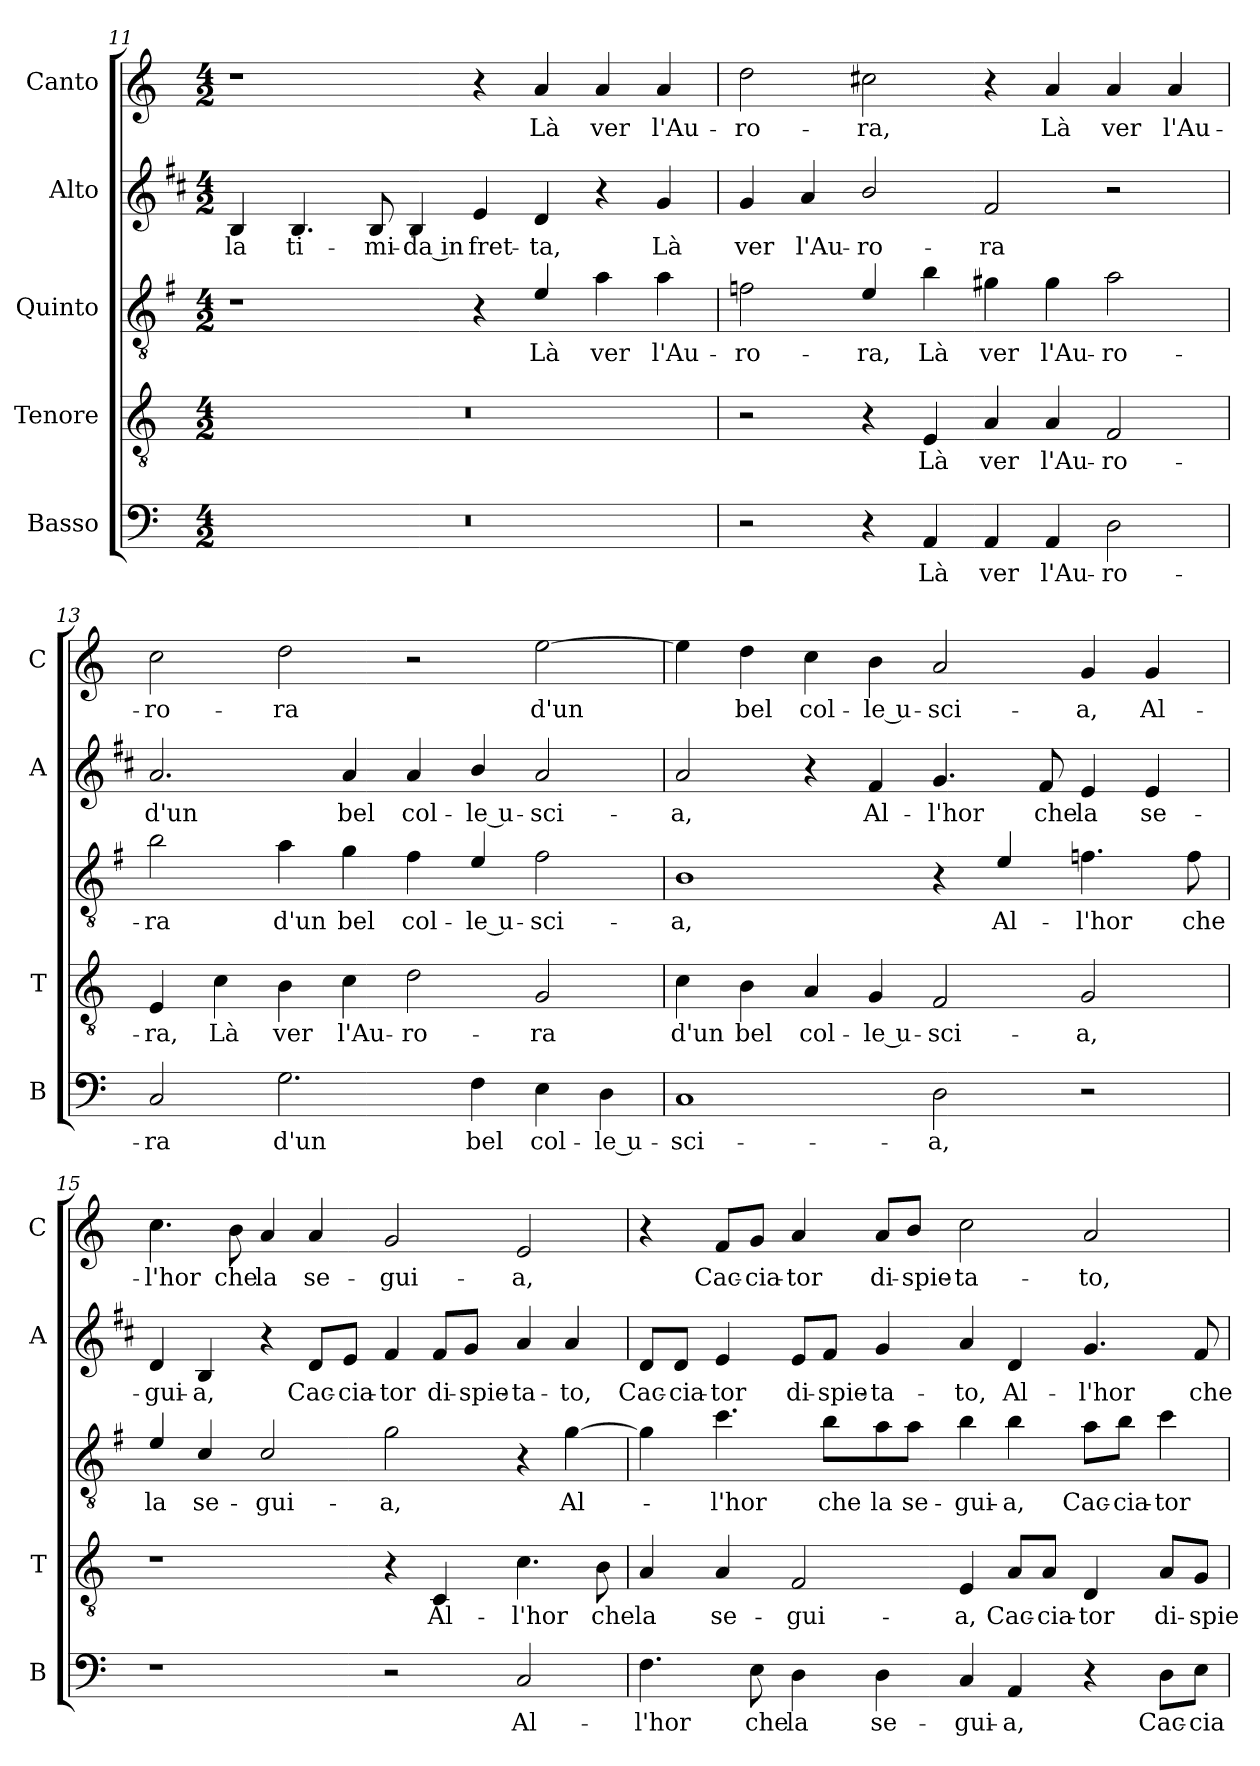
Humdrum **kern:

**kern	**text	**kern	**text	**kern	**text	**kern	**text	**kern	**text
*part5	*part5	*part4	*part4	*part3	*part3	*part2	*part2	*part1	*part1
*staff5	*staff5	*staff4	*staff4	*staff3	*staff3	*staff2	*staff2	*staff1	*staff1
*I"Basso	*	*I"Tenore	*	*I"Quinto	*	*I"Alto	*	*I"Canto	*
*I'B	*	*I'T	*	*	*	*I'A	*	*I'C	*
*clefF4	*	*clefGv2	*	*clefGv2	*	*clefG2	*	*clefG2	*
*	*	*	*	*ITrd4c7	*	*ITrd1c2	*	*	*
*k[]	*	*k[]	*	*k[]	*	*k[]	*	*k[]	*
*C:	*	*C:	*	*C:	*	*C:	*	*C:	*
*M4/2	*	*M4/2	*	*M4/2	*	*M4/2	*	*M4/2	*
=11	=11	=11	=11	=11	=11	=11	=11	=11	=11
!	!	!	!	!	!	!	!LO:LY:b	!	!
0r	.	0r	.	1r	.	4A/	-la	1r	.
!	!	!	!	!	!	!	!LO:LY:b	!	!
.	.	.	.	.	.	4.A/	ti-	.	.
!	!	!	!	!	!	!	!LO:LY:b	!	!
.	.	.	.	.	.	8A/	-mi-	.	.
!	!	!	!	!	!	!	!LO:LY:b	!	!
.	.	.	.	.	.	4A/	-da in	.	.
!	!	!	!	!	!	!	!LO:LY:b	!	!
.	.	.	.	4r	.	4d/	fret-	4r	.
!	!	!	!	!	!LO:LY:b	!	!LO:LY:b	!	!LO:LY:b
.	.	.	.	4A/	Là	4c/	-ta,	4a/	Là
!	!	!	!	!	!LO:LY:b	!	!	!	!LO:LY:b
.	.	.	.	4d\	ver	4r	.	4a/	ver
!	!	!	!	!	!LO:LY:b	!	!LO:LY:b	!	!LO:LY:b
.	.	.	.	4d\	l'Au-	4f/	Là	4a/	l'Au-
!!LO:PB:g=z
=12	=12	=12	=12	=12	=12	=12	=12	=12	=12
!	!	!	!	!	!LO:LY:b	!	!LO:LY:b	!	!LO:LY:b
2r	.	2r	.	2B-X\	-ro-	4f/	ver	2dd\	-ro-
!	!	!	!	!	!	!	!LO:LY:b	!	!
.	.	.	.	.	.	4g/	l'Au-	.	.
!	!	!	!	!	!LO:LY:b	!	!LO:LY:b	!	!LO:LY:b
4r	.	4r	.	4A/	-ra,	2a/	-ro-	2cc#X\	-ra,
!	!LO:LY:b	!	!LO:LY:b	!	!LO:LY:b	!	!	!	!
4AA/	Là	4E/	Là	4e\	Là	.	.	.	.
!	!LO:LY:b	!	!LO:LY:b	!	!LO:LY:b	!	!LO:LY:b	!	!
4AA/	ver	4A/	ver	4c#X\	ver	2e/	-ra	4r	.
!	!LO:LY:b	!	!LO:LY:b	!	!LO:LY:b	!	!	!	!LO:LY:b
4AA/	l'Au-	4A/	l'Au-	4c#\	l'Au-	.	.	4a/	Là
!	!LO:LY:b	!	!LO:LY:b	!	!LO:LY:b	!	!	!	!LO:LY:b
2D\	-ro-	2F/	-ro-	2d\	-ro-	2r	.	4a/	ver
!	!	!	!	!	!	!	!	!	!LO:LY:b
.	.	.	.	.	.	.	.	4a/	l'Au-
=13	=13	=13	=13	=13	=13	=13	=13	=13	=13
!	!LO:LY:b	!	!LO:LY:b	!	!LO:LY:b	!	!LO:LY:b	!	!LO:LY:b
2C/	-ra	4E/	-ra,	2e\	-ra	2.g/	d'un	2cc\	-ro-
!	!	!	!LO:LY:b	!	!	!	!	!	!
.	.	4c\	Là	.	.	.	.	.	.
!	!LO:LY:b	!	!LO:LY:b	!	!LO:LY:b	!	!	!	!LO:LY:b
2.G\	d'un	4B\	ver	4d\	d'un	.	.	2dd\	-ra
!	!	!	!LO:LY:b	!	!LO:LY:b	!	!LO:LY:b	!	!
.	.	4c\	l'Au-	4c\	bel	4g/	bel	.	.
!	!	!	!LO:LY:b	!	!LO:LY:b	!	!LO:LY:b	!	!
.	.	2d\	-ro-	4B\	col-	4g/	col-	2r	.
!	!LO:LY:b	!	!	!	!LO:LY:b	!	!LO:LY:b	!	!
4F\	bel	.	.	4A/	-le u-	4a/	-le u-	.	.
!	!LO:LY:b	!	!LO:LY:b	!	!LO:LY:b	!	!LO:LY:b	!	!LO:LY:b
4E\	col-	2G/	-ra	2B\	-sci-	2g/	-sci-	[2ee\	d'un
!	!LO:LY:b	!	!	!	!	!	!	!	!
4D\	-le u-	.	.	.	.	.	.	.	.
=14	=14	=14	=14	=14	=14	=14	=14	=14	=14
!	!LO:LY:b	!	!LO:LY:b	!	!LO:LY:b	!	!LO:LY:b	!	!
1C	-sci-	4c\	d'un	1E	-a,	2g/	-a,	4ee\]	.
!	!	!	!LO:LY:b	!	!	!	!	!	!LO:LY:b
.	.	4B\	bel	.	.	.	.	4dd\	bel
!	!	!	!LO:LY:b	!	!	!	!	!	!LO:LY:b
.	.	4A/	col-	.	.	4r	.	4cc\	col-
!	!	!	!LO:LY:b	!	!	!	!LO:LY:b	!	!LO:LY:b
.	.	4G/	-le u-	.	.	4e/	Al-	4b\	-le u-
!	!LO:LY:b	!	!LO:LY:b	!	!	!	!LO:LY:b	!	!LO:LY:b
2D\	-a,	2F/	-sci-	4r	.	4.f/	-l'hor	2a/	-sci-
!	!	!	!	!	!LO:LY:b	!	!	!	!
.	.	.	.	4A/	Al-	.	.	.	.
!	!	!	!	!	!	!	!LO:LY:b	!	!
.	.	.	.	.	.	8e/	che	.	.
!	!	!	!LO:LY:b	!	!LO:LY:b	!	!LO:LY:b	!	!LO:LY:b
2r	.	2G/	-a,	4.B-X\	-l'hor	4d/	la	4g/	-a,
!	!	!	!	!	!	!	!LO:LY:b	!	!LO:LY:b
.	.	.	.	.	.	4d/	se-	4g/	Al-
!	!	!	!	!	!LO:LY:b	!	!	!	!
.	.	.	.	8B-\	che	.	.	.	.
!!LO:LB:g=z
=15	=15	=15	=15	=15	=15	=15	=15	=15	=15
!	!	!	!	!	!LO:LY:b	!	!LO:LY:b	!	!LO:LY:b
1r	.	1r	.	4A/	la	4c/	-gui-	4.cc\	-l'hor
!	!	!	!	!	!LO:LY:b	!	!LO:LY:b	!	!
.	.	.	.	4F/	se-	4A/	-a,	.	.
!	!	!	!	!	!	!	!	!	!LO:LY:b
.	.	.	.	.	.	.	.	8b\	che
!	!	!	!	!	!LO:LY:b	!	!	!	!LO:LY:b
.	.	.	.	2F/	-gui-	4r	.	4a/	la
!	!	!	!	!	!	!	!LO:LY:b	!	!LO:LY:b
.	.	.	.	.	.	8c/L	Cac-	4a/	se-
!	!	!	!	!	!	!	!LO:LY:b	!	!
.	.	.	.	.	.	8d/J	-cia-	.	.
!	!	!	!	!	!LO:LY:b	!	!LO:LY:b	!	!LO:LY:b
2r	.	4r	.	2c\	-a,	4e/	-tor	2g/	-gui-
!	!	!	!LO:LY:b	!	!	!	!LO:LY:b	!	!
.	.	4C/	Al-	.	.	8e/L	di-	.	.
!	!	!	!	!	!	!	!LO:LY:b	!	!
.	.	.	.	.	.	8f/J	-spie-	.	.
!	!LO:LY:b	!	!LO:LY:b	!	!	!	!LO:LY:b	!	!LO:LY:b
2C/	Al-	4.c\	-l'hor	4r	.	4g/	-ta-	2e/	-a,
!	!	!	!	!	!LO:LY:b	!	!LO:LY:b	!	!
.	.	.	.	[4c\	Al-	4g/	-to,	.	.
!	!	!	!LO:LY:b	!	!	!	!	!	!
.	.	8B\	che	.	.	.	.	.	.
=16	=16	=16	=16	=16	=16	=16	=16	=16	=16
!	!LO:LY:b	!	!LO:LY:b	!	!	!	!LO:LY:b	!	!
4.F\	-l'hor	4A/	la	4c\]	.	8c/L	Cac-	4r	.
!	!	!	!	!	!	!	!LO:LY:b	!	!
.	.	.	.	.	.	8c/J	-cia-	.	.
!	!	!	!LO:LY:b	!	!LO:LY:b	!	!LO:LY:b	!	!LO:LY:b
.	.	4A/	se-	4.f\	-l'hor	4d/	-tor	8f/L	Cac-
!	!LO:LY:b	!	!	!	!	!	!	!	!LO:LY:b
8E\	che	.	.	.	.	.	.	8g/J	-cia-
!	!LO:LY:b	!	!LO:LY:b	!	!	!	!LO:LY:b	!	!LO:LY:b
4D\	la	2F/	-gui-	.	.	8d/L	di-	4a/	-tor
!	!	!	!	!	!LO:LY:b	!	!LO:LY:b	!	!
.	.	.	.	8e\L	che	8e/J	-spie-	.	.
!	!LO:LY:b	!	!	!	!LO:LY:b	!	!LO:LY:b	!	!LO:LY:b
4D\	se-	.	.	8d\	la	4f/	-ta-	8a/L	di-
!	!	!	!	!	!LO:LY:b	!	!	!	!LO:LY:b
.	.	.	.	8d\J	se-	.	.	8b/J	-spie-
!	!LO:LY:b	!	!LO:LY:b	!	!LO:LY:b	!	!LO:LY:b	!	!LO:LY:b
4C/	-gui-	4E/	-a,	4e\	-gui-	4g/	-to,	2cc\	-ta-
!	!LO:LY:b	!	!LO:LY:b	!	!LO:LY:b	!	!LO:LY:b	!	!
4AA/	-a,	8A/L	Cac-	4e\	-a,	4c/	Al-	.	.
!	!	!	!LO:LY:b	!	!	!	!	!	!
.	.	8A/J	-cia-	.	.	.	.	.	.
!	!	!	!LO:LY:b	!	!LO:LY:b	!	!LO:LY:b	!	!LO:LY:b
4r	.	4D/	-tor	8d\L	Cac-	4.f/	-l'hor	2a/	-to,
!	!	!	!	!	!LO:LY:b	!	!	!	!
.	.	.	.	8e\J	-cia-	.	.	.	.
!	!LO:LY:b	!	!LO:LY:b	!	!LO:LY:b	!	!	!	!
8D\L	Cac-	8A/L	di-	4f\	-tor	.	.	.	.
!	!LO:LY:b	!	!LO:LY:b	!	!	!	!LO:LY:b	!	!
8E\J	-cia-	8G/J	-spie-	.	.	8e/	che	.	.
=	=	=	=	=	=	=	=	=	=
*-	*-	*-	*-	*-	*-	*-	*-	*-	*-
